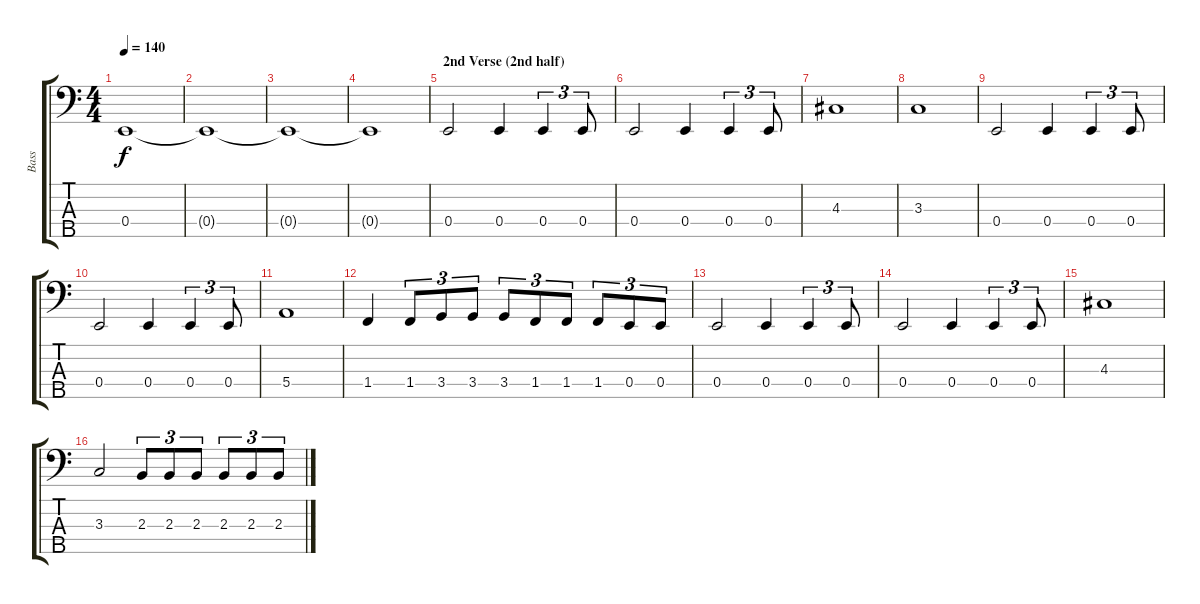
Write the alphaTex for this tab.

\track ("Bass" "Bass") {instrument electricbassfinger}
\staff {score tabs}
\tuning (G2 D2 A1 E1 B0) {hide}
\ts (4 4)
\tempo 140
\clef f4
\ks c
0.4.1{dy f instrument electricbassfinger} |
0.4{t}.1 |
0.4{t}.1 |
0.4{t}.1 |
\section ("" "2nd Verse (2nd half)")
0.4.2 0.4.4 0.4.4{tu (3 2)} 0.4.8{tu (3 2)} |
0.4.2 0.4.4 0.4.4{tu (3 2)} 0.4.8{tu (3 2)} |
4.3.1 |
3.3.1 |
0.4.2 0.4.4 0.4.4{tu (3 2)} 0.4.8{tu (3 2)} |
0.4.2 0.4.4 0.4.4{tu (3 2)} 0.4.8{tu (3 2)} |
5.4.1 |
1.4.4 1.4.8{tu (3 2)} 3.4.8{tu (3 2)} 3.4.8{tu (3 2)} 3.4.8{tu (3 2)} 1.4.8{tu (3 2)} 1.4.8{tu (3 2)} 1.4.8{tu (3 2)} 0.4.8{tu (3 2)} 0.4.8{tu (3 2)} |
0.4.2 0.4.4 0.4.4{tu (3 2)} 0.4.8{tu (3 2)} |
0.4.2 0.4.4 0.4.4{tu (3 2)} 0.4.8{tu (3 2)} |
4.3.1 |
3.3.2 2.3.8{tu (3 2) instrument electricbasspick} 2.3.8{tu (3 2)} 2.3.8{tu (3 2)} 2.3.8{tu (3 2)} 2.3.8{tu (3 2)} 2.3.8{tu (3 2)}
